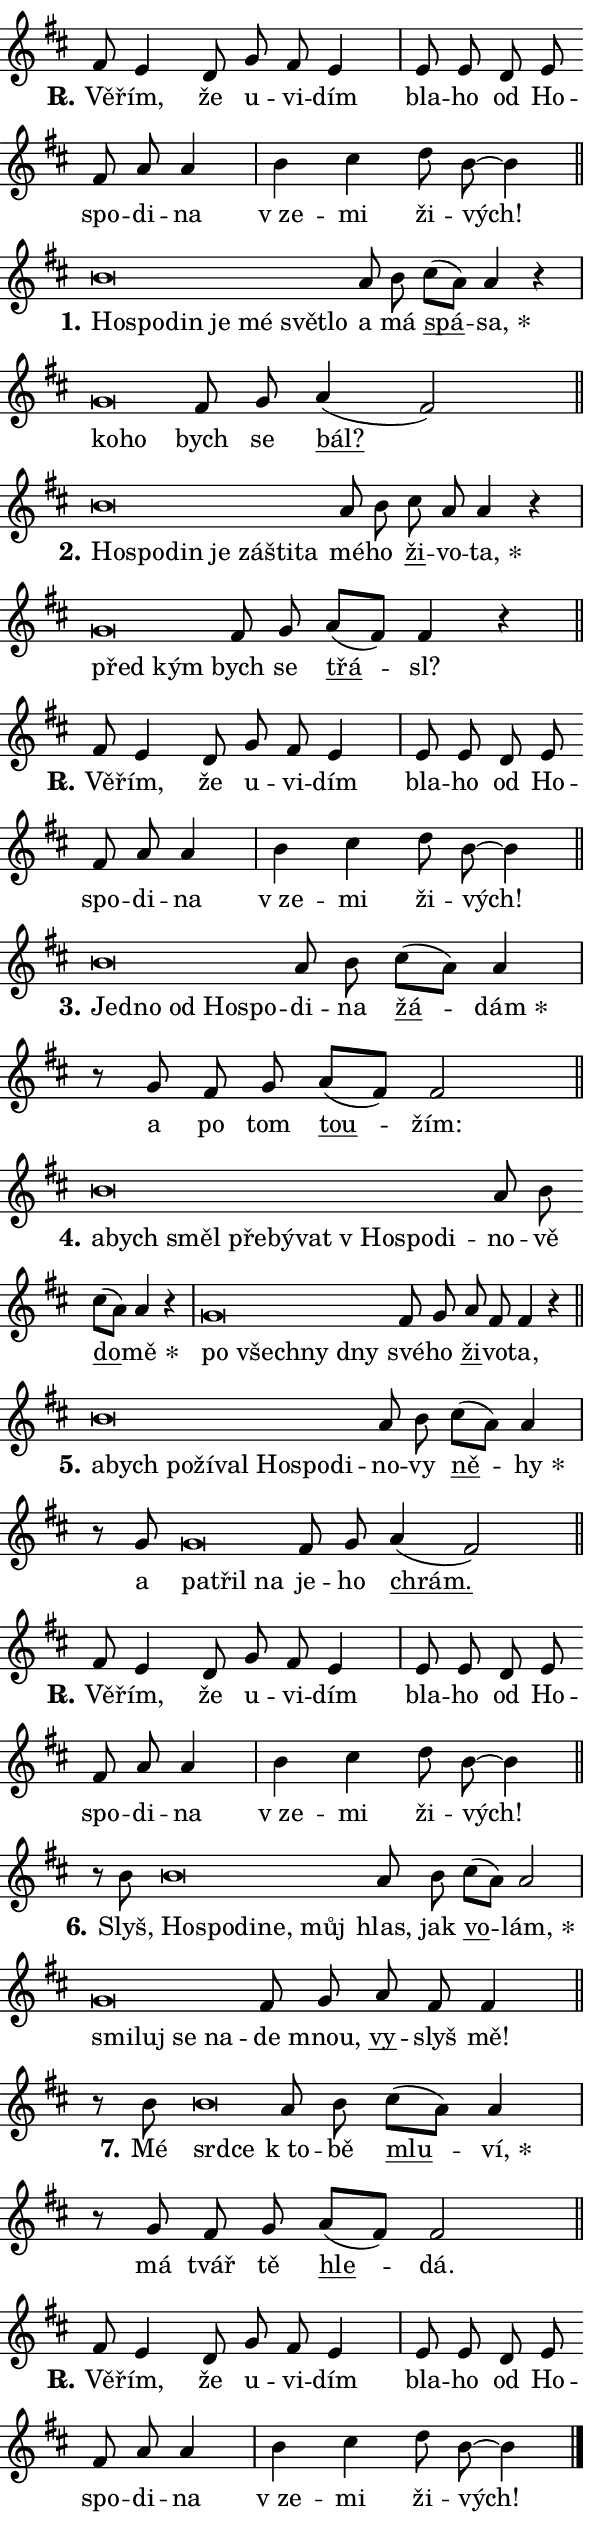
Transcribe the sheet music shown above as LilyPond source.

\version "2.24.0"
\header { tagline = "" }
\paper {
  indent = 0\cm
  top-margin = 0\cm
  right-margin = 0.13\cm % to fit lyric hyphens
  bottom-margin = 0\cm
  left-margin = 0\cm
  paper-width = 10\cm
  page-breaking = #ly:one-page-breaking
  system-system-spacing.basic-distance = #11
  score-system-spacing.basic-distance = #11
  ragged-last = ##f
}


%% Author: Thomas Morley
%% https://lists.gnu.org/archive/html/lilypond-user/2020-05/msg00002.html
#(define (line-position grob)
"Returns position of @var[grob} in current system:
   @code{'start}, if at first time-step
   @code{'end}, if at last time-step
   @code{'middle} otherwise
"
  (let* ((col (ly:item-get-column grob))
         (ln (ly:grob-object col 'left-neighbor))
         (rn (ly:grob-object col 'right-neighbor))
         (col-to-check-left (if (ly:grob? ln) ln col))
         (col-to-check-right (if (ly:grob? rn) rn col))
         (break-dir-left
           (and
             (ly:grob-property col-to-check-left 'non-musical #f)
             (ly:item-break-dir col-to-check-left)))
         (break-dir-right
           (and
             (ly:grob-property col-to-check-right 'non-musical #f)
             (ly:item-break-dir col-to-check-right))))
        (cond ((eqv? 1 break-dir-left) 'start)
              ((eqv? -1 break-dir-right) 'end)
              (else 'middle))))

#(define (tranparent-at-line-position vctor)
  (lambda (grob)
  "Relying on @code{line-position} select the relevant enry from @var{vctor}.
Used to determine transparency,"
    (case (line-position grob)
      ((end) (not (vector-ref vctor 0)))
      ((middle) (not (vector-ref vctor 1)))
      ((start) (not (vector-ref vctor 2))))))

noteHeadBreakVisibility =
#(define-music-function (break-visibility)(vector?)
"Makes @code{NoteHead}s transparent relying on @var{break-visibility}"
#{
  \override NoteHead.transparent =
    #(tranparent-at-line-position break-visibility)
#})

#(define delete-ledgers-for-transparent-note-heads
  (lambda (grob)
    "Reads whether a @code{NoteHead} is transparent.
If so this @code{NoteHead} is removed from @code{'note-heads} from
@var{grob}, which is supposed to be @code{LedgerLineSpanner}.
As a result ledgers are not printed for this @code{NoteHead}"
    (let* ((nhds-array (ly:grob-object grob 'note-heads))
           (nhds-list
             (if (ly:grob-array? nhds-array)
                 (ly:grob-array->list nhds-array)
                 '()))
           ;; Relies on the transparent-property being done before
           ;; Staff.LedgerLineSpanner.after-line-breaking is executed.
           ;; This is fragile ...
           (to-keep
             (remove
               (lambda (nhd)
                 (ly:grob-property nhd 'transparent #f))
               nhds-list)))
      ;; TODO find a better method to iterate over grob-arrays, similiar
      ;; to filter/remove etc for lists
      ;; For now rebuilt from scratch
      (set! (ly:grob-object grob 'note-heads)  '())
      (for-each
        (lambda (nhd)
          (ly:pointer-group-interface::add-grob grob 'note-heads nhd))
        to-keep))))

squashNotes = {
  \override NoteHead.X-extent = #'(-0.2 . 0.2)
  \override NoteHead.Y-extent = #'(-0.75 . 0)
  \override NoteHead.stencil =
    #(lambda (grob)
       (let ((pos (ly:grob-property grob 'staff-position)))
         (begin
           (if (< pos -7) (display "ERROR: Lower brevis then expected\n") (display ""))
           (if (<= pos -6) ly:text-interface::print ly:note-head::print))))
}
unSquashNotes = {
  \revert NoteHead.X-extent
  \revert NoteHead.Y-extent
  \revert NoteHead.stencil
}

hideNotes = \noteHeadBreakVisibility #begin-of-line-visible
unHideNotes = \noteHeadBreakVisibility #all-visible

% work-around for resetting accidentals
% https://lilypond.org/doc/v2.23/Documentation/notation/displaying-rhythms#unmetered-music
cadenzaMeasure = {
  \cadenzaOff
  \partial 1024 s1024
  \cadenzaOn
}

#(define-markup-command (accent layout props text) (markup?)
  "Underline accented syllable"
  (interpret-markup layout props
    #{\markup \override #'(offset . 4.3) \underline { #text }#}))

responsum = \markup \concat {
  "R" \hspace #-1.05 \path #0.1 #'((moveto 0 0.07) (lineto 0.9 0.8)) \hspace #0.05 "."
}

spaceSize = #0.6828661417322834 % exact space size for TeX Gyre Schola

\layout {
  \context {
    \Staff
    \remove "Time_signature_engraver"
    \override LedgerLineSpanner.after-line-breaking = #delete-ledgers-for-transparent-note-heads
  }
  \context {
    \Lyrics {
      \override LyricSpace.minimum-distance = \spaceSize
      \override LyricText.font-name = #"TeX Gyre Schola"
      \override LyricText.font-size = 1
      \override StanzaNumber.font-name = #"TeX Gyre Schola Bold"
      \override StanzaNumber.font-size = 1
    }
  }
  \context {
    \Score 
    \override NoteHead.text =
      #(lambda (grob) 
        (let ((pos (ly:grob-property grob 'staff-position)))
          #{\markup {
            \combine
              \halign #-0.55 \raise #(if (= pos -6) 0 0.5) \override #'(thickness . 2) \draw-line #'(3.2 . 0)
              \musicglyph "noteheads.sM1"
          }#}))
  }
}

% magnetic-lyrics.ily
%
%   written by
%     Jean Abou Samra <jean@abou-samra.fr>
%     Werner Lemberg <wl@gnu.org>
%
%   adapted by
%     Jiri Hon <jiri.hon@gmail.com>
%
% Version 2022-Apr-15

% https://www.mail-archive.com/lilypond-user@gnu.org/msg149350.html

#(define (Left_hyphen_pointer_engraver context)
   "Collect syllable-hyphen-syllable occurrences in lyrics and store
them in properties.  This engraver only looks to the left.  For
example, if the lyrics input is @code{foo -- bar}, it does the
following.

@itemize @bullet
@item
Set the @code{text} property of the @code{LyricHyphen} grob between
@q{foo} and @q{bar} to @code{foo}.

@item
Set the @code{left-hyphen} property of the @code{LyricText} grob with
text @q{foo} to the @code{LyricHyphen} grob between @q{foo} and
@q{bar}.
@end itemize

Use this auxiliary engraver in combination with the
@code{lyric-@/text::@/apply-@/magnetic-@/offset!} hook."
   (let ((hyphen #f)
         (text #f))
     (make-engraver
      (acknowledgers
       ((lyric-syllable-interface engraver grob source-engraver)
        (set! text grob)))
      (end-acknowledgers
       ((lyric-hyphen-interface engraver grob source-engraver)
        ;(when (not (grob::has-interface grob 'lyric-space-interface))
          (set! hyphen grob)));)
      ((stop-translation-timestep engraver)
       (when (and text hyphen)
         (ly:grob-set-object! text 'left-hyphen hyphen))
       (set! text #f)
       (set! hyphen #f)))))

#(define (lyric-text::apply-magnetic-offset! grob)
   "If the space between two syllables is less than the value in
property @code{LyricText@/.details@/.squash-threshold}, move the right
syllable to the left so that it gets concatenated with the left
syllable.

Use this function as a hook for
@code{LyricText@/.after-@/line-@/breaking} if the
@code{Left_@/hyphen_@/pointer_@/engraver} is active."
   (let ((hyphen (ly:grob-object grob 'left-hyphen #f)))
     (when hyphen
       (let ((left-text (ly:spanner-bound hyphen LEFT)))
         (when (grob::has-interface left-text 'lyric-syllable-interface)
           (let* ((common (ly:grob-common-refpoint grob left-text X))
                  (this-x-ext (ly:grob-extent grob common X))
                  (left-x-ext
                   (begin
                     ;; Trigger magnetism for left-text.
                     (ly:grob-property left-text 'after-line-breaking)
                     (ly:grob-extent left-text common X)))
                  ;; `delta` is the gap width between two syllables.
                  (delta (- (interval-start this-x-ext)
                            (interval-end left-x-ext)))
                  (details (ly:grob-property grob 'details))
                  (threshold (assoc-get 'squash-threshold details 0.2)))
             (when (< delta threshold)
               (let* (;; We have to manipulate the input text so that
                      ;; ligatures crossing syllable boundaries are not
                      ;; disabled.  For languages based on the Latin
                      ;; script this is essentially a beautification.
                      ;; However, for non-Western scripts it can be a
                      ;; necessity.
                      (lt (ly:grob-property left-text 'text))
                      (rt (ly:grob-property grob 'text))
                      (is-space (grob::has-interface hyphen 'lyric-space-interface))
                      (space (if is-space " " ""))
                      (extra-delta (if is-space spaceSize 0))
                      ;; Append new syllable.
                      (ltrt-space (if (and (string? lt) (string? rt))
                                (string-append lt space rt)
                                (make-concat-markup (list lt space rt))))
                      ;; Right-align `ltrt` to the right side.
                      (ltrt-space-markup (grob-interpret-markup
                               grob
                               (make-translate-markup
                                (cons (interval-length this-x-ext) 0)
                                (make-right-align-markup ltrt-space)))))
                 (begin
                   ;; Don't print `left-text`.
                   (ly:grob-set-property! left-text 'stencil #f)
                   ;; Set text and stencil (which holds all collected
                   ;; syllables so far) and shift it to the left.
                   (ly:grob-set-property! grob 'text ltrt-space)
                   (ly:grob-set-property! grob 'stencil ltrt-space-markup)
                   (ly:grob-translate-axis! grob (- (- delta extra-delta)) X))))))))))


#(define (lyric-hyphen::displace-bounds-first grob)
   ;; Make very sure this callback isn't triggered too early.
   (let ((left (ly:spanner-bound grob LEFT))
         (right (ly:spanner-bound grob RIGHT)))
     (ly:grob-property left 'after-line-breaking)
     (ly:grob-property right 'after-line-breaking)
     (ly:lyric-hyphen::print grob)))

squashThreshold = #0.4

\layout {
  \context {
    \Lyrics
    \consists #Left_hyphen_pointer_engraver
    \override LyricText.after-line-breaking =
      #lyric-text::apply-magnetic-offset!
    \override LyricHyphen.stencil = #lyric-hyphen::displace-bounds-first
    \override LyricText.details.squash-threshold = \squashThreshold
    \override LyricHyphen.minimum-distance = 0
    \override LyricHyphen.minimum-length = \squashThreshold
  }
}

squashText = \override LyricText.details.squash-threshold = 9999
unSquashText = \override LyricText.details.squash-threshold = \squashThreshold

leftText = \override LyricText.self-alignment-X = #LEFT
unLeftText = \revert LyricText.self-alignment-X

starOffset = #(lambda (grob) 
                (let ((x_offset (ly:self-alignment-interface::aligned-on-x-parent grob)))
                  (if (= x_offset 0) 0 (+ x_offset 1.2))))

star = #(define-music-function (syllable)(string?)
"Append star separator at the end of a syllable"
#{
  \once \override LyricText.X-offset = #starOffset
  \lyricmode { \markup {
    #syllable
    \override #'((font-name . "TeX Gyre Schola Bold")) \hspace #0.2 \lower #0.65 \larger "*"
  } }
#})

starAccent = #(define-music-function (syllable)(string?)
"Append star separator at the end of a syllable and make accent"
#{
  \once \override LyricText.X-offset = #starOffset
  \lyricmode { \markup {
    \accent #syllable
    \override #'((font-name . "TeX Gyre Schola Bold")) \hspace #0.2 \lower #0.65 \larger "*"
  } }
#})

breath = #(define-music-function (syllable)(string?)
"Append breathing indicator at the end of a syllable"
#{
  \lyricmode { \markup { #syllable "+" } }
#})

optionalBreath = #(define-music-function (syllable)(string?)
"Append optional breathing indicator at the end of a syllable"
#{
  \lyricmode { \markup { #syllable "(+)" } }
#})


\score {
    <<
        \new Voice = "melody" { \cadenzaOn \key d \major \relative { fis'8 e4 d8 g fis e4 \cadenzaMeasure \bar "|" e8 e d e \bar "" fis a a4 \cadenzaMeasure \bar "|" b cis d8 b~ b4 \cadenzaMeasure \bar "||" \break } }
        \new Lyrics \lyricsto "melody" { \lyricmode { \set stanza = \responsum
Vě -- řím, že u -- vi -- dím bla -- ho od Ho -- spo -- di -- na "v ze" -- mi ži -- vých! } }
    >>
    \layout {}
}

\score {
    <<
        \new Voice = "melody" { \cadenzaOn \key d \major \relative { \squashNotes b'\breve*1/16 \hideNotes \breve*1/16 \bar "" \breve*1/16 \bar "" \breve*1/16 \bar "" \breve*1/16 \bar "" \breve*1/16 \breve*1/16 \bar "" \unHideNotes \unSquashNotes a8 b \bar "" cis[( a)] a4 r \cadenzaMeasure \bar "|" \squashNotes g\breve*1/16 \hideNotes \breve*1/16 \bar "" \unHideNotes \unSquashNotes fis8 g \bar "" a4( fis2) \cadenzaMeasure \bar "||" \break } }
        \new Lyrics \lyricsto "melody" { \lyricmode { \set stanza = "1."
\leftText Ho -- \squashText spo -- din je mé svět -- lo \unLeftText \unSquashText a má \markup \accent spá -- \star sa, \leftText ko -- \squashText ho \unLeftText \unSquashText bych se \markup \accent bál? } }
    >>
    \layout {}
}

\score {
    <<
        \new Voice = "melody" { \cadenzaOn \key d \major \relative { \squashNotes b'\breve*1/16 \hideNotes \breve*1/16 \bar "" \breve*1/16 \bar "" \breve*1/16 \bar "" \breve*1/16 \bar "" \breve*1/16 \breve*1/16 \bar "" \unHideNotes \unSquashNotes a8 b \bar "" cis a a4 r \cadenzaMeasure \bar "|" \squashNotes g\breve*1/16 \hideNotes \breve*1/16 \bar "" \unHideNotes \unSquashNotes fis8 g \bar "" a[( fis)] fis4 r \cadenzaMeasure \bar "||" \break } }
        \new Lyrics \lyricsto "melody" { \lyricmode { \set stanza = "2."
\leftText Ho -- \squashText spo -- din je zá -- šti -- ta \unLeftText \unSquashText mé -- ho \markup \accent ži -- vo -- \star ta, \leftText před \squashText kým \unLeftText \unSquashText bych se \markup \accent třá -- sl? } }
    >>
    \layout {}
}

\score {
    <<
        \new Voice = "melody" { \cadenzaOn \key d \major \relative { fis'8 e4 d8 g fis e4 \cadenzaMeasure \bar "|" e8 e d e \bar "" fis a a4 \cadenzaMeasure \bar "|" b cis d8 b~ b4 \cadenzaMeasure \bar "||" \break } }
        \new Lyrics \lyricsto "melody" { \lyricmode { \set stanza = \responsum
Vě -- řím, že u -- vi -- dím bla -- ho od Ho -- spo -- di -- na "v ze" -- mi ži -- vých! } }
    >>
    \layout {}
}

\score {
    <<
        \new Voice = "melody" { \cadenzaOn \key d \major \relative { \squashNotes b'\breve*1/16 \hideNotes \breve*1/16 \bar "" \breve*1/16 \bar "" \breve*1/16 \breve*1/16 \bar "" \unHideNotes \unSquashNotes a8 b \bar "" cis[( a)] a4 \cadenzaMeasure \bar "|" r8 g8 fis8 g \bar "" a[( fis)] fis2 \cadenzaMeasure \bar "||" \break } }
        \new Lyrics \lyricsto "melody" { \lyricmode { \set stanza = "3."
\leftText Jed -- \squashText no od Ho -- spo -- \unLeftText \unSquashText di -- na \markup \accent žá -- \star dám a po tom \markup \accent tou -- žím: } }
    >>
    \layout {}
}

\score {
    <<
        \new Voice = "melody" { \cadenzaOn \key d \major \relative { \squashNotes b'\breve*1/16 \hideNotes \breve*1/16 \bar "" \breve*1/16 \bar "" \breve*1/16 \bar "" \breve*1/16 \bar "" \breve*1/16 \bar "" \breve*1/16 \bar "" \breve*1/16 \breve*1/16 \bar "" \unHideNotes \unSquashNotes a8 b \bar "" cis[( a)] a4 r \cadenzaMeasure \bar "|" \squashNotes g\breve*1/16 \hideNotes \breve*1/16 \bar "" \breve*1/16 \breve*1/16 \bar "" \unHideNotes \unSquashNotes fis8 g \bar "" a8 fis fis4 r \cadenzaMeasure \bar "||" \break } }
        \new Lyrics \lyricsto "melody" { \lyricmode { \set stanza = "4."
\leftText a -- \squashText bych směl pře -- bý -- vat "v Ho" -- spo -- di -- \unLeftText \unSquashText no -- vě \markup \accent do -- \star mě \leftText po \squashText všech -- ny dny \unLeftText \unSquashText své -- ho \markup \accent ži -- vo -- ta, } }
    >>
    \layout {}
}

\score {
    <<
        \new Voice = "melody" { \cadenzaOn \key d \major \relative { \squashNotes b'\breve*1/16 \hideNotes \breve*1/16 \bar "" \breve*1/16 \bar "" \breve*1/16 \bar "" \breve*1/16 \bar "" \breve*1/16 \bar "" \breve*1/16 \breve*1/16 \bar "" \unHideNotes \unSquashNotes a8 b \bar "" cis[( a)] a4 \cadenzaMeasure \bar "|" r8 g \squashNotes g\breve*1/16 \hideNotes \breve*1/16 \breve*1/16 \bar "" \unHideNotes \unSquashNotes fis8 g \bar "" a4( fis2) \cadenzaMeasure \bar "||" \break } }
        \new Lyrics \lyricsto "melody" { \lyricmode { \set stanza = "5."
\leftText a -- \squashText bych po -- ží -- val Ho -- spo -- di -- \unLeftText \unSquashText no -- vy \markup \accent ně -- \star hy a \leftText pa -- \squashText třil na \unLeftText \unSquashText je -- ho \markup \accent chrám. } }
    >>
    \layout {}
}

\score {
    <<
        \new Voice = "melody" { \cadenzaOn \key d \major \relative { fis'8 e4 d8 g fis e4 \cadenzaMeasure \bar "|" e8 e d e \bar "" fis a a4 \cadenzaMeasure \bar "|" b cis d8 b~ b4 \cadenzaMeasure \bar "||" \break } }
        \new Lyrics \lyricsto "melody" { \lyricmode { \set stanza = \responsum
Vě -- řím, že u -- vi -- dím bla -- ho od Ho -- spo -- di -- na "v ze" -- mi ži -- vých! } }
    >>
    \layout {}
}

\score {
    <<
        \new Voice = "melody" { \cadenzaOn \key d \major \relative { r8 b'8 \squashNotes b\breve*1/16 \hideNotes \breve*1/16 \bar "" \breve*1/16 \bar "" \breve*1/16 \breve*1/16 \bar "" \unHideNotes \unSquashNotes a8 b \bar "" cis[( a)] a2 \cadenzaMeasure \bar "|" \squashNotes g\breve*1/16 \hideNotes \breve*1/16 \bar "" \breve*1/16 \breve*1/16 \bar "" \unHideNotes \unSquashNotes fis8 g \bar "" a fis fis4 \cadenzaMeasure \bar "||" \break } }
        \new Lyrics \lyricsto "melody" { \lyricmode { \set stanza = "6."
Slyš, \leftText Ho -- \squashText spo -- di -- ne, můj \unLeftText \unSquashText hlas, jak \markup \accent vo -- \star lám, \leftText smi -- \squashText luj se na -- \unLeftText \unSquashText de mnou, \markup \accent vy -- slyš mě! } }
    >>
    \layout {}
}

\score {
    <<
        \new Voice = "melody" { \cadenzaOn \key d \major \relative { r8 b'8 \squashNotes b\breve*1/16 \hideNotes \breve*1/16 \bar "" \unHideNotes \unSquashNotes a8 b \bar "" cis[( a)] a4 \cadenzaMeasure \bar "|" r8 g fis8 g \bar "" a[( fis)] fis2 \cadenzaMeasure \bar "||" \break } }
        \new Lyrics \lyricsto "melody" { \lyricmode { \set stanza = "7."
Mé \leftText srd -- \squashText ce \unLeftText \unSquashText "k to" -- bě \markup \accent mlu -- \star ví, má tvář tě \markup \accent hle -- dá. } }
    >>
    \layout {}
}

\score {
    <<
        \new Voice = "melody" { \cadenzaOn \key d \major \relative { fis'8 e4 d8 g fis e4 \cadenzaMeasure \bar "|" e8 e d e \bar "" fis a a4 \cadenzaMeasure \bar "|" b cis d8 b~ b4 \cadenzaMeasure \bar "||" \break } \bar "|." }
        \new Lyrics \lyricsto "melody" { \lyricmode { \set stanza = \responsum
Vě -- řím, že u -- vi -- dím bla -- ho od Ho -- spo -- di -- na "v ze" -- mi ži -- vých! } }
    >>
    \layout {}
}
